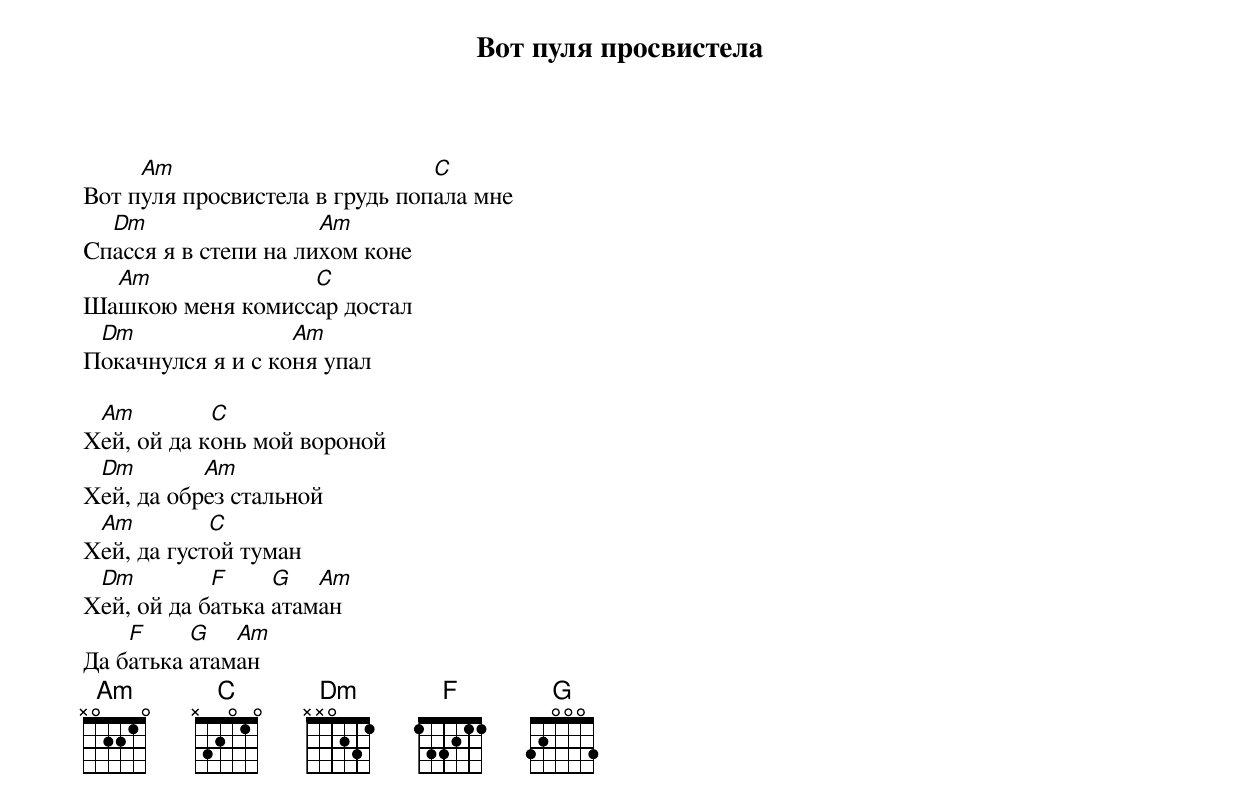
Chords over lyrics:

		Вот пуля просвистела
     Am                         C
Вот пуля просвистела в грудь попала мне
  Dm                  Am
Спасся я в степи на лихом коне
  Am              C
Шашкою меня комиссар достал
 Dm                Am
Покачнулся я и с коня упал

 Am         C
Хей, ой да конь мой вороной
 Dm        Am
Хей, да обрез стальной
 Am         C
Хей, да густой туман
 Dm         F     G   Am
Хей, ой да батька атаман
    F     G   Am
Да батька атаман
